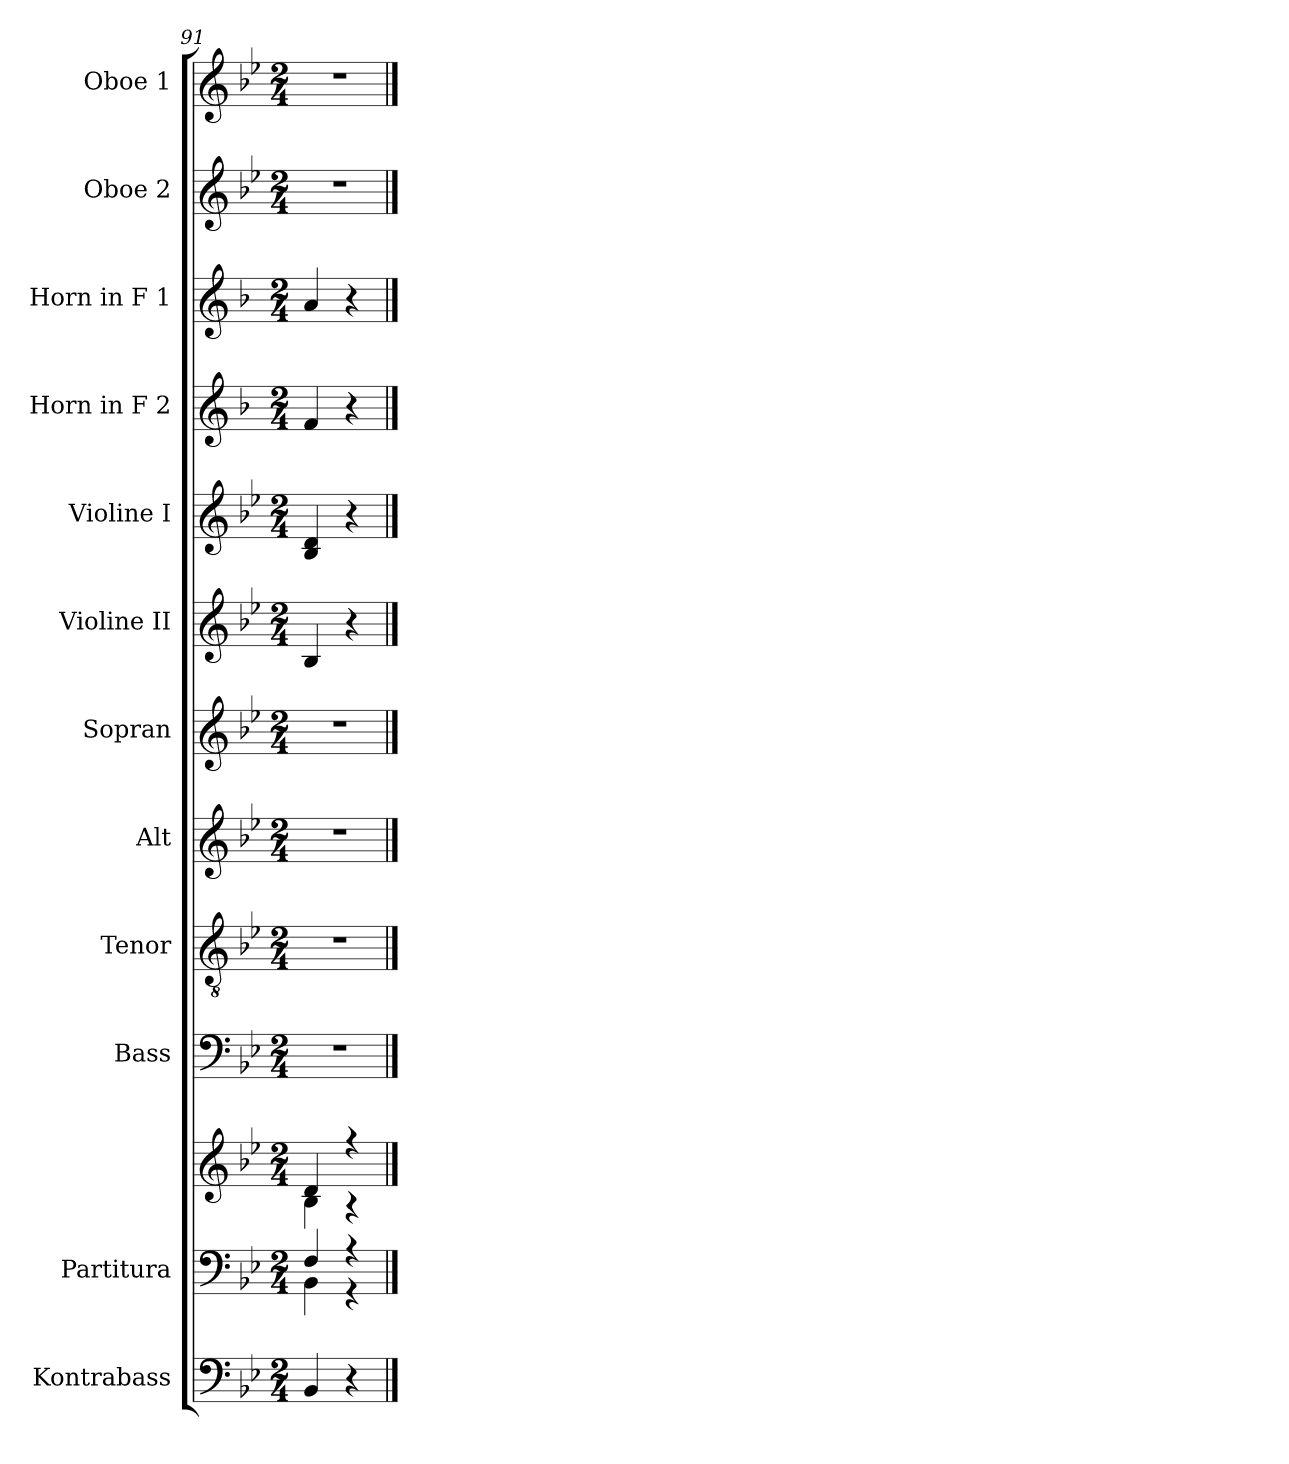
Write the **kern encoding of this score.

**kern	**kern	**kern	**kern	**kern	**kern	**kern	**kern	**kern	**kern	**kern	**kern	**kern
*part12	*part11	*part11	*part10	*part9	*part8	*part7	*part6	*part5	*part4	*part3	*part2	*part1
*staff13	*staff12	*staff11	*staff10	*staff9	*staff8	*staff7	*staff6	*staff5	*staff4	*staff3	*staff2	*staff1
*I"Kontrabass	*I"Partitura	*	*I"Bass	*I"Tenor	*I"Alt	*I"Sopran	*I"Violine II	*I"Violine I	*I"Horn in F 2	*I"Horn in F 1	*I"Oboe 2	*I"Oboe 1
*I'Kb.	*	*	*I'B.	*I'T.	*I'A.	*I'S.	*I'Vl. II	*I'Vl. I	*	*	*I'Ob. 2	*I'Ob. 1
*clefF4	*clefF4	*clefG2	*clefF4	*clefGv2	*clefG2	*clefG2	*clefG2	*clefG2	*clefG2	*clefG2	*clefG2	*clefG2
*ITrd7c12	*	*	*	*	*	*	*	*	*ITrd4c7	*ITrd4c7	*	*
*k[b-e-]	*k[b-e-]	*k[b-e-]	*k[b-e-]	*k[b-e-]	*k[b-e-]	*k[b-e-]	*k[b-e-]	*k[b-e-]	*k[b-e-]	*k[b-e-]	*k[b-e-]	*k[b-e-]
*B-:	*B-:	*B-:	*B-:	*B-:	*B-:	*B-:	*B-:	*B-:	*B-:	*B-:	*B-:	*B-:
*M2/4	*M2/4	*M2/4	*M2/4	*M2/4	*M2/4	*M2/4	*M2/4	*M2/4	*M2/4	*M2/4	*M2/4	*M2/4
=91	=91	=91	=91	=91	=91	=91	=91	=91	=91	=91	=91	=91
*	*^	*^	*	*	*	*	*	*	*	*	*	*
4BBB-/	4F/	4BB-\	4d/	4B-\	2r	2r	2r	2r	4B-/	4B-/ 4d/	4B-/	4d/	2r	2r
4r	4r	4r	4r	4r	.	.	.	.	4r	4r	4r	4r	.	.
*	*v	*v	*	*	*	*	*	*	*	*	*	*	*	*
*	*	*v	*v	*	*	*	*	*	*	*	*	*	*
==	==	==	==	==	==	==	==	==	==	==	==	==
*-	*-	*-	*-	*-	*-	*-	*-	*-	*-	*-	*-	*-
